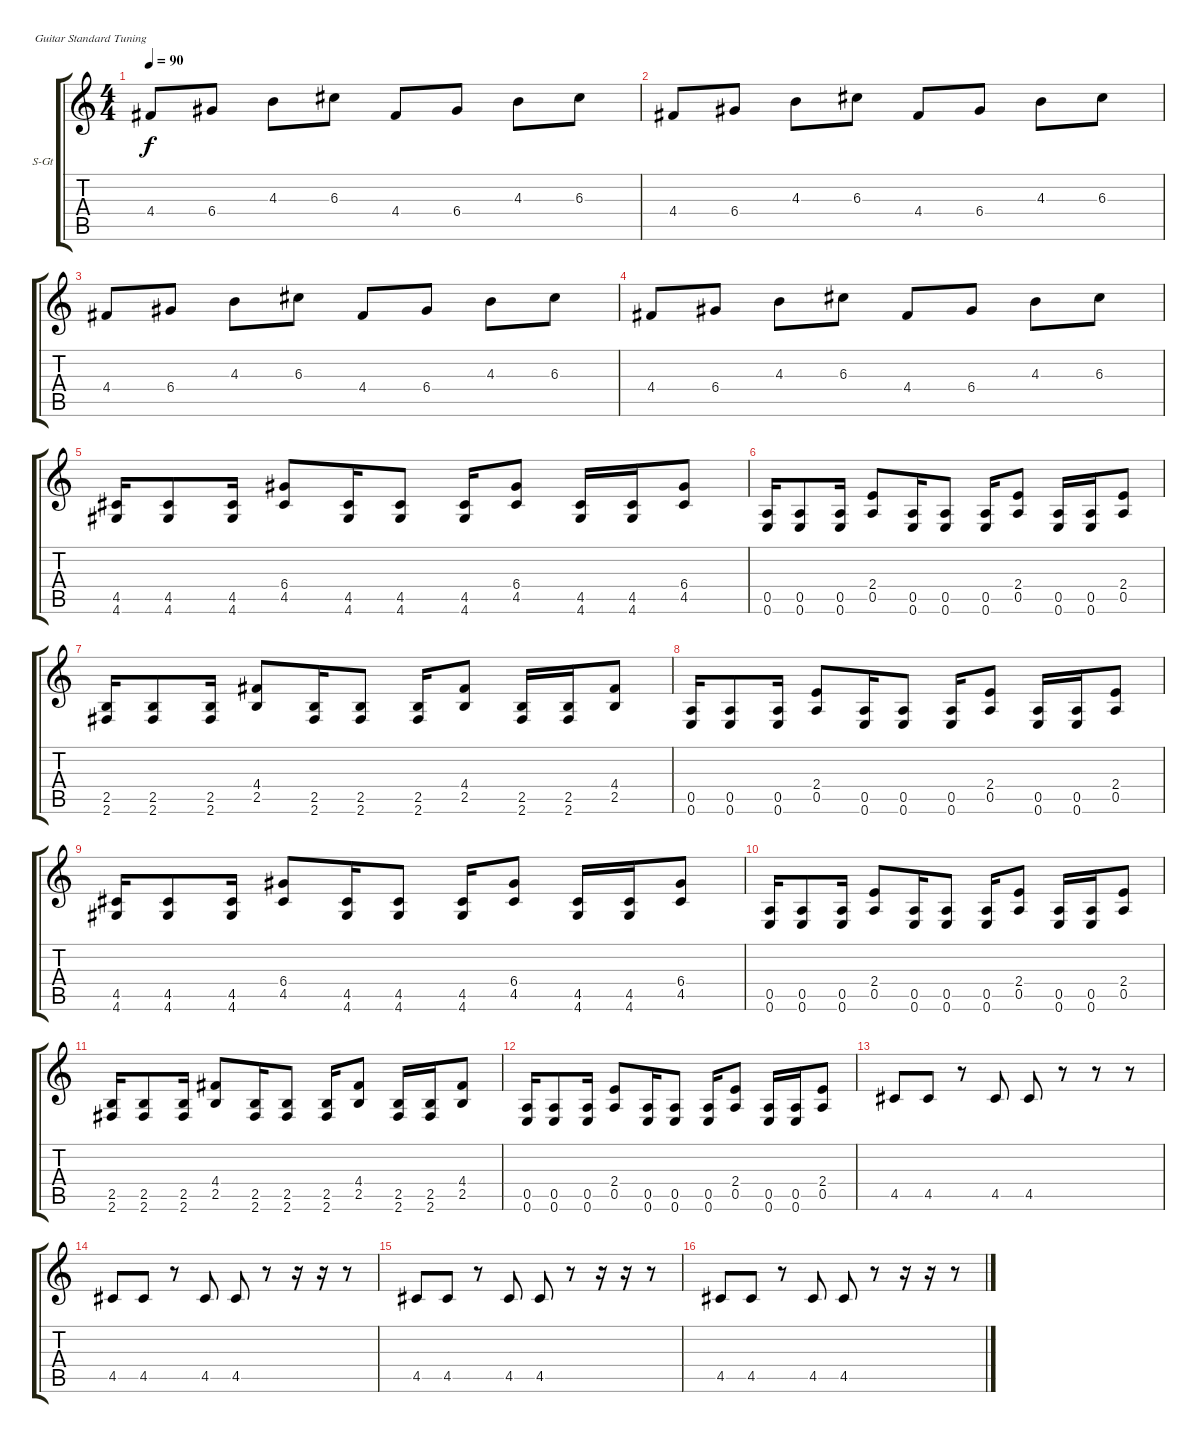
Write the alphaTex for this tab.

\bracketExtendMode groupsimilarinstruments
\firstSystemTrackNameOrientation horizontal
\otherSystemsTrackNameOrientation horizontal
\track ("Track 1" "S-Gt") {instrument acousticguitarsteel}
\staff {score tabs}
\tuning (E4 B3 G3 D3 A2 E2)
\ts (4 4)
\tempo 90
\clef g2
\ks c
4.4.8{dy f} 6.4.8 4.3.8 6.3.8 4.4.8 6.4.8 4.3.8 6.3.8 |
4.4.8 6.4.8 4.3.8 6.3.8 4.4.8 6.4.8 4.3.8 6.3.8 |
4.4.8 6.4.8 4.3.8 6.3.8 4.4.8 6.4.8 4.3.8 6.3.8 |
4.4.8 6.4.8 4.3.8 6.3.8 4.4.8 6.4.8 4.3.8 6.3.8 |
(4.5 4.6).16 (4.5 4.6).8 (4.5 4.6).16 (6.4 4.5).8 (4.5 4.6).16 (4.5 4.6).8 (4.5 4.6).16 (6.4 4.5).8 (4.5 4.6).16 (4.5 4.6).16 (6.4 4.5).8 |
(0.5 0.6).16 (0.5 0.6).8 (0.5 0.6).16 (2.4 0.5).8 (0.5 0.6).16 (0.5 0.6).8 (0.5 0.6).16 (2.4 0.5).8 (0.5 0.6).16 (0.5 0.6).16 (2.4 0.5).8 |
(2.5 2.6).16 (2.5 2.6).8 (2.5 2.6).16 (4.4 2.5).8 (2.5 2.6).16 (2.5 2.6).8 (2.5 2.6).16 (4.4 2.5).8 (2.5 2.6).16 (2.5 2.6).16 (4.4 2.5).8 |
(0.5 0.6).16 (0.5 0.6).8 (0.5 0.6).16 (2.4 0.5).8 (0.5 0.6).16 (0.5 0.6).8 (0.5 0.6).16 (2.4 0.5).8 (0.5 0.6).16 (0.5 0.6).16 (2.4 0.5).8 |
(4.5 4.6).16 (4.5 4.6).8 (4.5 4.6).16 (6.4 4.5).8 (4.5 4.6).16 (4.5 4.6).8 (4.5 4.6).16 (6.4 4.5).8 (4.5 4.6).16 (4.5 4.6).16 (6.4 4.5).8 |
(0.5 0.6).16 (0.5 0.6).8 (0.5 0.6).16 (2.4 0.5).8 (0.5 0.6).16 (0.5 0.6).8 (0.5 0.6).16 (2.4 0.5).8 (0.5 0.6).16 (0.5 0.6).16 (2.4 0.5).8 |
(2.5 2.6).16 (2.5 2.6).8 (2.5 2.6).16 (4.4 2.5).8 (2.5 2.6).16 (2.5 2.6).8 (2.5 2.6).16 (4.4 2.5).8 (2.5 2.6).16 (2.5 2.6).16 (4.4 2.5).8 |
(0.5 0.6).16 (0.5 0.6).8 (0.5 0.6).16 (2.4 0.5).8 (0.5 0.6).16 (0.5 0.6).8 (0.5 0.6).16 (2.4 0.5).8 (0.5 0.6).16 (0.5 0.6).16 (2.4 0.5).8 |
4.5.8 4.5.8 r.8 4.5.8 4.5.8 r.8 r.8 r.8 |
4.5.8 4.5.8 r.8 4.5.8 4.5.8 r.8 r.16 r.16 r.8 |
4.5.8 4.5.8 r.8 4.5.8 4.5.8 r.8 r.16 r.16 r.8 |
4.5.8 4.5.8 r.8 4.5.8 4.5.8 r.8 r.16 r.16 r.8
